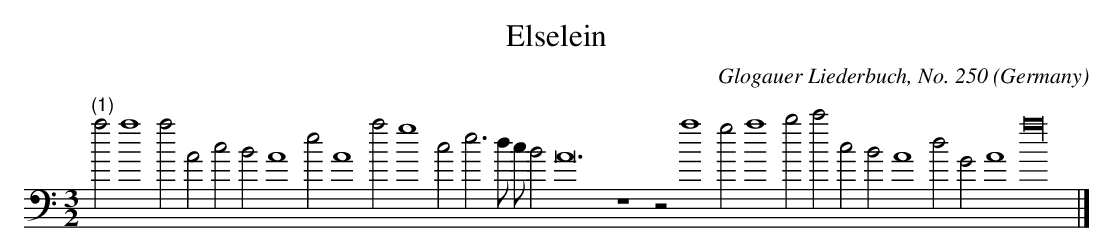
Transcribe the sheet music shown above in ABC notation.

X:1
T:Elselein
C:Glogauer Liederbuch, No. 250
O:Germany
M:3/2
L:1/2
K:D dor bass
"(1)"a a2 a A c B A2 e A2 a g2 c e3/2 d// c// B A6 z2 z a2 g a2 b c' c B A2 d G A2 a8 |]
